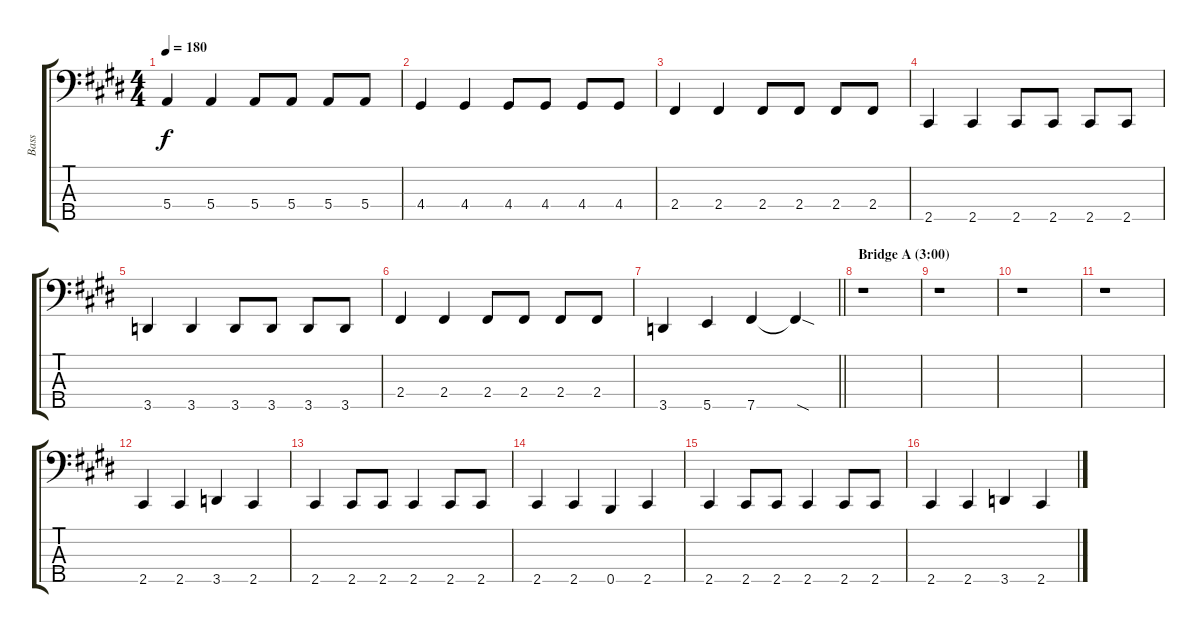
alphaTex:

\track ("Bass" "Bass") {instrument electricbassfinger}
\staff {score tabs}
\tuning (G2 D2 A1 E1 B0) {hide}
\ts (4 4)
\tempo 180
\clef f4
\ks c#minor
5.4.4{dy f} 5.4.4 5.4.8 5.4.8 5.4.8 5.4.8 |
4.4.4 4.4.4 4.4.8 4.4.8 4.4.8 4.4.8 |
2.4.4 2.4.4 2.4.8 2.4.8 2.4.8 2.4.8 |
2.5.4 2.5.4 2.5.8 2.5.8 2.5.8 2.5.8 |
3.5.4 3.5.4 3.5.8 3.5.8 3.5.8 3.5.8 |
2.4.4 2.4.4 2.4.8 2.4.8 2.4.8 2.4.8 |
\barLineRight lightlight
3.5.4 5.5.4 7.5.4 7.5{sod t}.4 |
\section ("" "Bridge A (3:00)")
r.1 |
r.1 |
r.1 |
r.1 |
2.5.4 2.5.4 3.5.4 2.5.4 |
2.5.4 2.5.8 2.5.8 2.5.4 2.5.8 2.5.8 |
2.5.4 2.5.4 0.5.4 2.5.4 |
2.5.4 2.5.8 2.5.8 2.5.4 2.5.8 2.5.8 |
2.5.4 2.5.4 3.5.4 2.5.4
